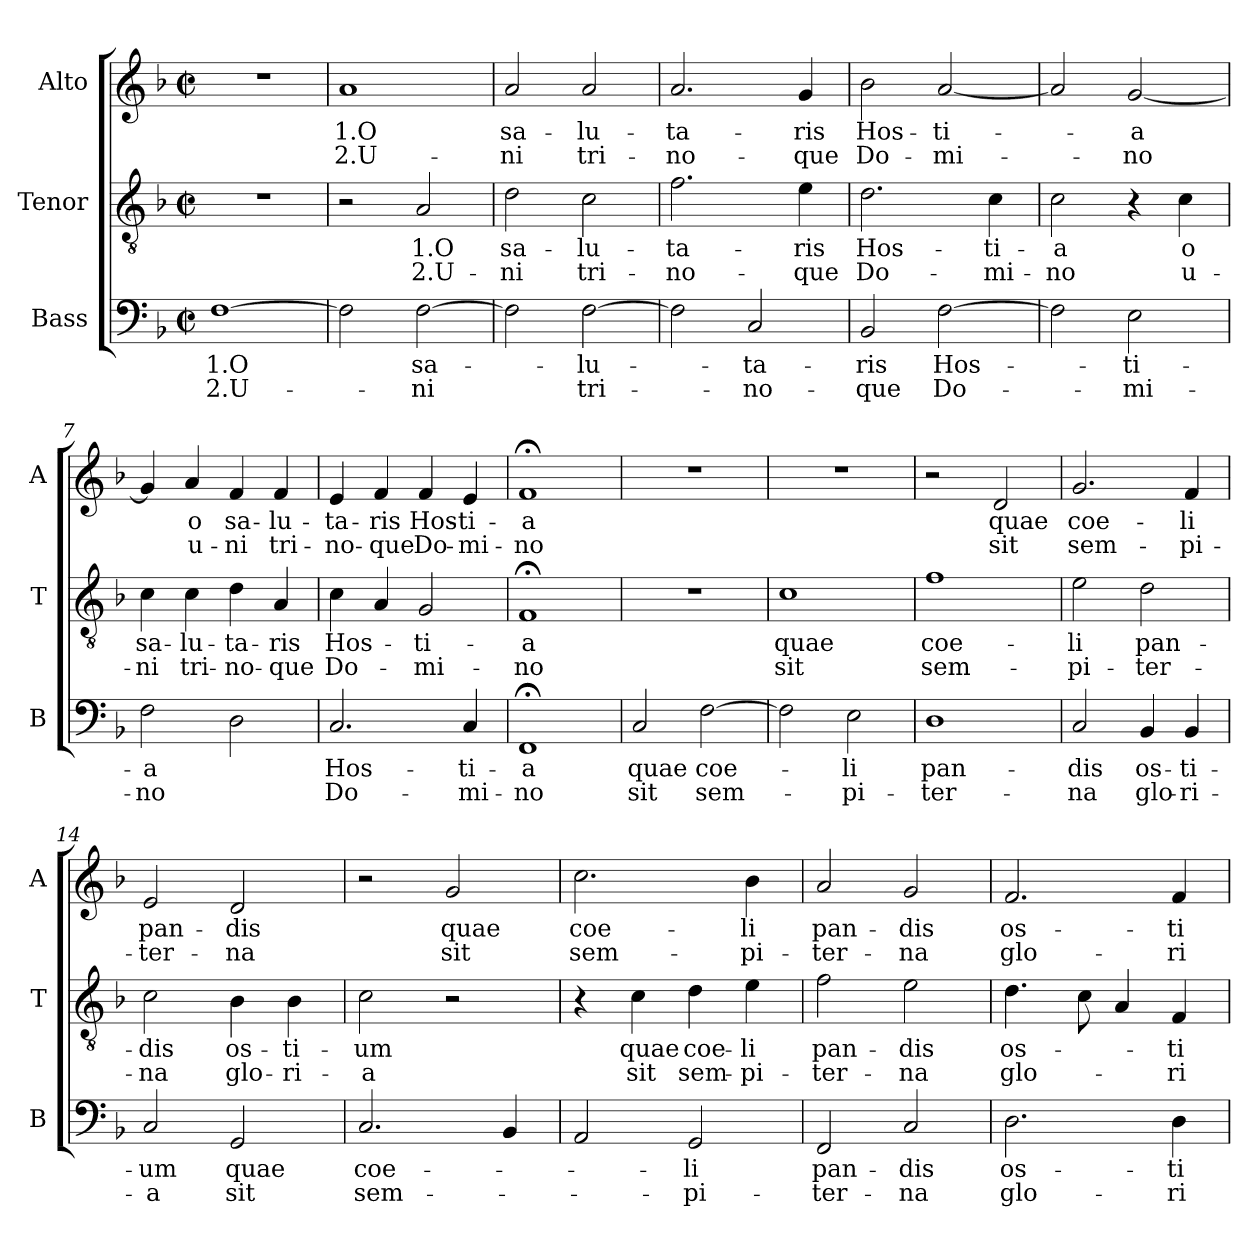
**kern	**text	**text	**kern	**text	**text	**kern	**text	**text
*part3	*part3	*part3	*part2	*part2	*part2	*part1	*part1	*part1
*staff3	*staff3	*staff3	*staff2	*staff2	*staff2	*staff1	*staff1	*staff1
*I"Bass	*	*	*I"Tenor	*	*	*I"Alto	*	*
*I'B	*	*	*I'T	*	*	*I'A	*	*
*clefF4	*	*	*clefGv2	*	*	*clefG2	*	*
*k[b-]	*	*	*k[b-]	*	*	*k[b-]	*	*
*F:	*	*	*F:	*	*	*F:	*	*
*M2/2	*	*	*M2/2	*	*	*M2/2	*	*
*met(c|)	*	*	*met(c|)	*	*	*met(c|)	*	*
=1	=1	=1	=1	=1	=1	=1	=1	=1
!	!LO:LY:b	!LO:LY:b	!	!	!	!	!	!
[1F	1.O	2.U-	1r	.	.	1r	.	.
=2	=2	=2	=2	=2	=2	=2	=2	=2
!	!	!	!	!	!	!	!LO:LY:b	!LO:LY:b
2F\]	.	.	2r	.	.	1a	1.O	2.U-
!	!LO:LY:b	!LO:LY:b	!	!LO:LY:b	!LO:LY:b	!	!	!
[2F\	sa-	-ni	2A/	1.O	2.U-	.	.	.
=3	=3	=3	=3	=3	=3	=3	=3	=3
!	!	!	!	!LO:LY:b	!LO:LY:b	!	!LO:LY:b	!LO:LY:b
2F\]	.	.	2d\	sa-	-ni	2a/	sa-	-ni
!	!LO:LY:b	!LO:LY:b	!	!LO:LY:b	!LO:LY:b	!	!LO:LY:b	!LO:LY:b
[2F\	-lu-	tri-	2c\	-lu-	tri-	2a/	-lu-	tri-
=4	=4	=4	=4	=4	=4	=4	=4	=4
!	!	!	!	!LO:LY:b	!LO:LY:b	!	!LO:LY:b	!LO:LY:b
2F\]	.	.	2.f\	-ta-	-no-	2.a/	-ta-	-no-
!	!LO:LY:b	!LO:LY:b	!	!	!	!	!	!
2C/	-ta-	-no-	.	.	.	.	.	.
!	!	!	!	!LO:LY:b	!LO:LY:b	!	!LO:LY:b	!LO:LY:b
.	.	.	4e\	-ris	-que	4g/	-ris	-que
=5	=5	=5	=5	=5	=5	=5	=5	=5
!	!LO:LY:b	!LO:LY:b	!	!LO:LY:b	!LO:LY:b	!	!LO:LY:b	!LO:LY:b
2BB-/	-ris	-que	2.d\	Hos-	Do-	2b-\	Hos-	Do-
!	!LO:LY:b	!LO:LY:b	!	!	!	!	!LO:LY:b	!LO:LY:b
[2F\	Hos-	Do-	.	.	.	[2a/	-ti-	-mi-
!	!	!	!	!LO:LY:b	!LO:LY:b	!	!	!
.	.	.	4c\	-ti-	-mi-	.	.	.
=6	=6	=6	=6	=6	=6	=6	=6	=6
!	!	!	!	!LO:LY:b	!LO:LY:b	!	!	!
2F\]	.	.	2c\	-a	-no	2a/]	.	.
!	!LO:LY:b	!LO:LY:b	!	!	!	!	!LO:LY:b	!LO:LY:b
2E\	-ti-	-mi-	4r	.	.	[2g/	-a	-no
!	!	!	!	!LO:LY:b	!LO:LY:b	!	!	!
.	.	.	4c\	o	u-	.	.	.
=7	=7	=7	=7	=7	=7	=7	=7	=7
!	!LO:LY:b	!LO:LY:b	!	!LO:LY:b	!LO:LY:b	!	!	!
2F\	-a	-no	4c\	sa-	-ni	4g/]	.	.
!	!	!	!	!LO:LY:b	!LO:LY:b	!	!LO:LY:b	!LO:LY:b
.	.	.	4c\	-lu-	tri-	4a/	o	u-
!	!	!	!	!LO:LY:b	!LO:LY:b	!	!LO:LY:b	!LO:LY:b
2D\	.	.	4d\	-ta-	-no-	4f/	sa-	-ni
!	!	!	!	!LO:LY:b	!LO:LY:b	!	!LO:LY:b	!LO:LY:b
.	.	.	4A/	-ris	-que	4f/	-lu-	tri-
!!LO:LB:g=z
=8	=8	=8	=8	=8	=8	=8	=8	=8
!	!LO:LY:b	!LO:LY:b	!	!LO:LY:b	!LO:LY:b	!	!LO:LY:b	!LO:LY:b
2.C/	Hos-	Do-	4c\	Hos-	Do-	4e/	-ta-	-no-
!	!	!	!	!	!	!	!LO:LY:b	!LO:LY:b
.	.	.	4A/	.	.	4f/	-ris	-que
!	!	!	!	!LO:LY:b	!LO:LY:b	!	!LO:LY:b	!LO:LY:b
.	.	.	2G/	-ti-	-mi-	4f/	Hos-	Do-
!	!LO:LY:b	!LO:LY:b	!	!	!	!	!LO:LY:b	!LO:LY:b
4C/	-ti-	-mi-	.	.	.	4e/	-ti-	-mi-
=9	=9	=9	=9	=9	=9	=9	=9	=9
!	!LO:LY:b	!LO:LY:b	!	!LO:LY:b	!LO:LY:b	!	!LO:LY:b	!LO:LY:b
1FF;<	-a	-no	1F;<	-a	-no	1f;<	-a	-no
=10	=10	=10	=10	=10	=10	=10	=10	=10
!	!LO:LY:b	!LO:LY:b	!	!	!	!	!	!
2C/	quae	sit	1r	.	.	1r	.	.
!	!LO:LY:b	!LO:LY:b	!	!	!	!	!	!
[2F\	coe-	sem-	.	.	.	.	.	.
=11	=11	=11	=11	=11	=11	=11	=11	=11
!	!	!	!	!LO:LY:b	!LO:LY:b	!	!	!
2F\]	.	.	1c	quae	sit	1r	.	.
!	!LO:LY:b	!LO:LY:b	!	!	!	!	!	!
2E\	-li	-pi-	.	.	.	.	.	.
=12	=12	=12	=12	=12	=12	=12	=12	=12
!	!LO:LY:b	!LO:LY:b	!	!LO:LY:b	!LO:LY:b	!	!	!
1D	pan-	-ter-	1f	coe-	sem-	2r	.	.
!	!	!	!	!	!	!	!LO:LY:b	!LO:LY:b
.	.	.	.	.	.	2d/	quae	sit
=13	=13	=13	=13	=13	=13	=13	=13	=13
!	!LO:LY:b	!LO:LY:b	!	!LO:LY:b	!LO:LY:b	!	!LO:LY:b	!LO:LY:b
2C/	-dis	-na	2e\	-li	-pi-	2.g/	coe-	sem-
!	!LO:LY:b	!LO:LY:b	!	!LO:LY:b	!LO:LY:b	!	!	!
4BB-/	os-	glo-	2d\	pan-	-ter-	.	.	.
!	!LO:LY:b	!LO:LY:b	!	!	!	!	!LO:LY:b	!LO:LY:b
4BB-/	-ti-	-ri-	.	.	.	4f/	-li	-pi-
!!LO:LB:g=z
=14	=14	=14	=14	=14	=14	=14	=14	=14
!	!LO:LY:b	!LO:LY:b	!	!LO:LY:b	!LO:LY:b	!	!LO:LY:b	!LO:LY:b
2C/	-um	-a	2c\	-dis	-na	2e/	pan-	-ter-
!	!LO:LY:b	!LO:LY:b	!	!LO:LY:b	!LO:LY:b	!	!LO:LY:b	!LO:LY:b
2GG/	quae	sit	4B-\	os-	glo-	2d/	-dis	-na
!	!	!	!	!LO:LY:b	!LO:LY:b	!	!	!
.	.	.	4B-\	-ti-	-ri-	.	.	.
=15	=15	=15	=15	=15	=15	=15	=15	=15
!	!LO:LY:b	!LO:LY:b	!	!LO:LY:b	!LO:LY:b	!	!	!
2.C/	coe-	sem-	2c\	-um	-a	2r	.	.
!	!	!	!	!	!	!	!LO:LY:b	!LO:LY:b
.	.	.	2r	.	.	2g/	quae	sit
4BB-/	.	.	.	.	.	.	.	.
=16	=16	=16	=16	=16	=16	=16	=16	=16
!	!	!	!	!	!	!	!LO:LY:b	!LO:LY:b
2AA/	.	.	4r	.	.	2.cc\	coe-	sem-
!	!	!	!	!LO:LY:b	!LO:LY:b	!	!	!
.	.	.	4c\	quae	sit	.	.	.
!	!LO:LY:b	!LO:LY:b	!	!LO:LY:b	!LO:LY:b	!	!	!
2GG/	-li	-pi-	4d\	coe-	sem-	.	.	.
!	!	!	!	!LO:LY:b	!LO:LY:b	!	!LO:LY:b	!LO:LY:b
.	.	.	4e\	-li	-pi-	4b-\	-li	-pi-
=17	=17	=17	=17	=17	=17	=17	=17	=17
!	!LO:LY:b	!LO:LY:b	!	!LO:LY:b	!LO:LY:b	!	!LO:LY:b	!LO:LY:b
2FF/	pan-	-ter-	2f\	pan-	-ter-	2a/	pan-	-ter-
!	!LO:LY:b	!LO:LY:b	!	!LO:LY:b	!LO:LY:b	!	!LO:LY:b	!LO:LY:b
2C/	-dis	-na	2e\	-dis	-na	2g/	-dis	-na
=18	=18	=18	=18	=18	=18	=18	=18	=18
!	!LO:LY:b	!LO:LY:b	!	!LO:LY:b	!LO:LY:b	!	!LO:LY:b	!LO:LY:b
2.D\	os-	glo-	4.d\	os-	glo-	2.f/	os-	glo-
.	.	.	8c\	.	.	.	.	.
.	.	.	4A/	.	.	.	.	.
!	!LO:LY:b	!LO:LY:b	!	!LO:LY:b	!LO:LY:b	!	!LO:LY:b	!LO:LY:b
4D\	-ti-	-ri-	4F/	-ti-	-ri-	4f/	-ti-	-ri-
=	=	=	=	=	=	=	=	=
*-	*-	*-	*-	*-	*-	*-	*-	*-
